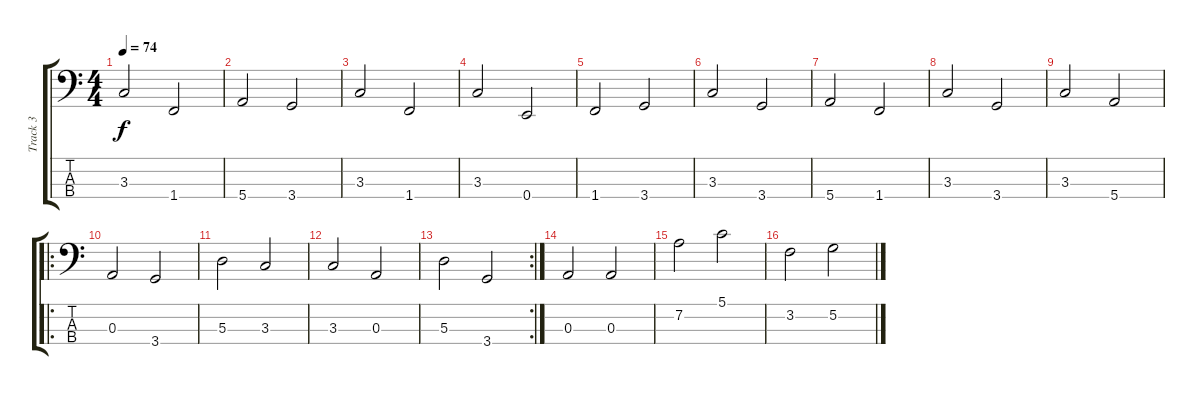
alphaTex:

\track ("Track 3" "Track 3") {instrument electricbassfinger}
\staff {score tabs}
\tuning (G2 D2 A1 E1) {hide}
\ts (4 4)
\tempo 74
\clef f4
\ks c
3.3.2{dy f} 1.4.2 |
5.4.2 3.4.2 |
3.3.2 1.4.2 |
3.3.2 0.4.2 |
1.4.2 3.4.2 |
3.3.2 3.4.2 |
5.4.2 1.4.2 |
3.3.2 3.4.2 |
3.3.2 5.4.2 |
\ro
0.3.2 3.4.2 |
5.3.2 3.3.2 |
3.3.2 0.3.2 |
\rc 2
5.3.2 3.4.2 |
0.3.2 0.3.2 |
7.2.2 5.1.2 |
3.2.2 5.2.2
